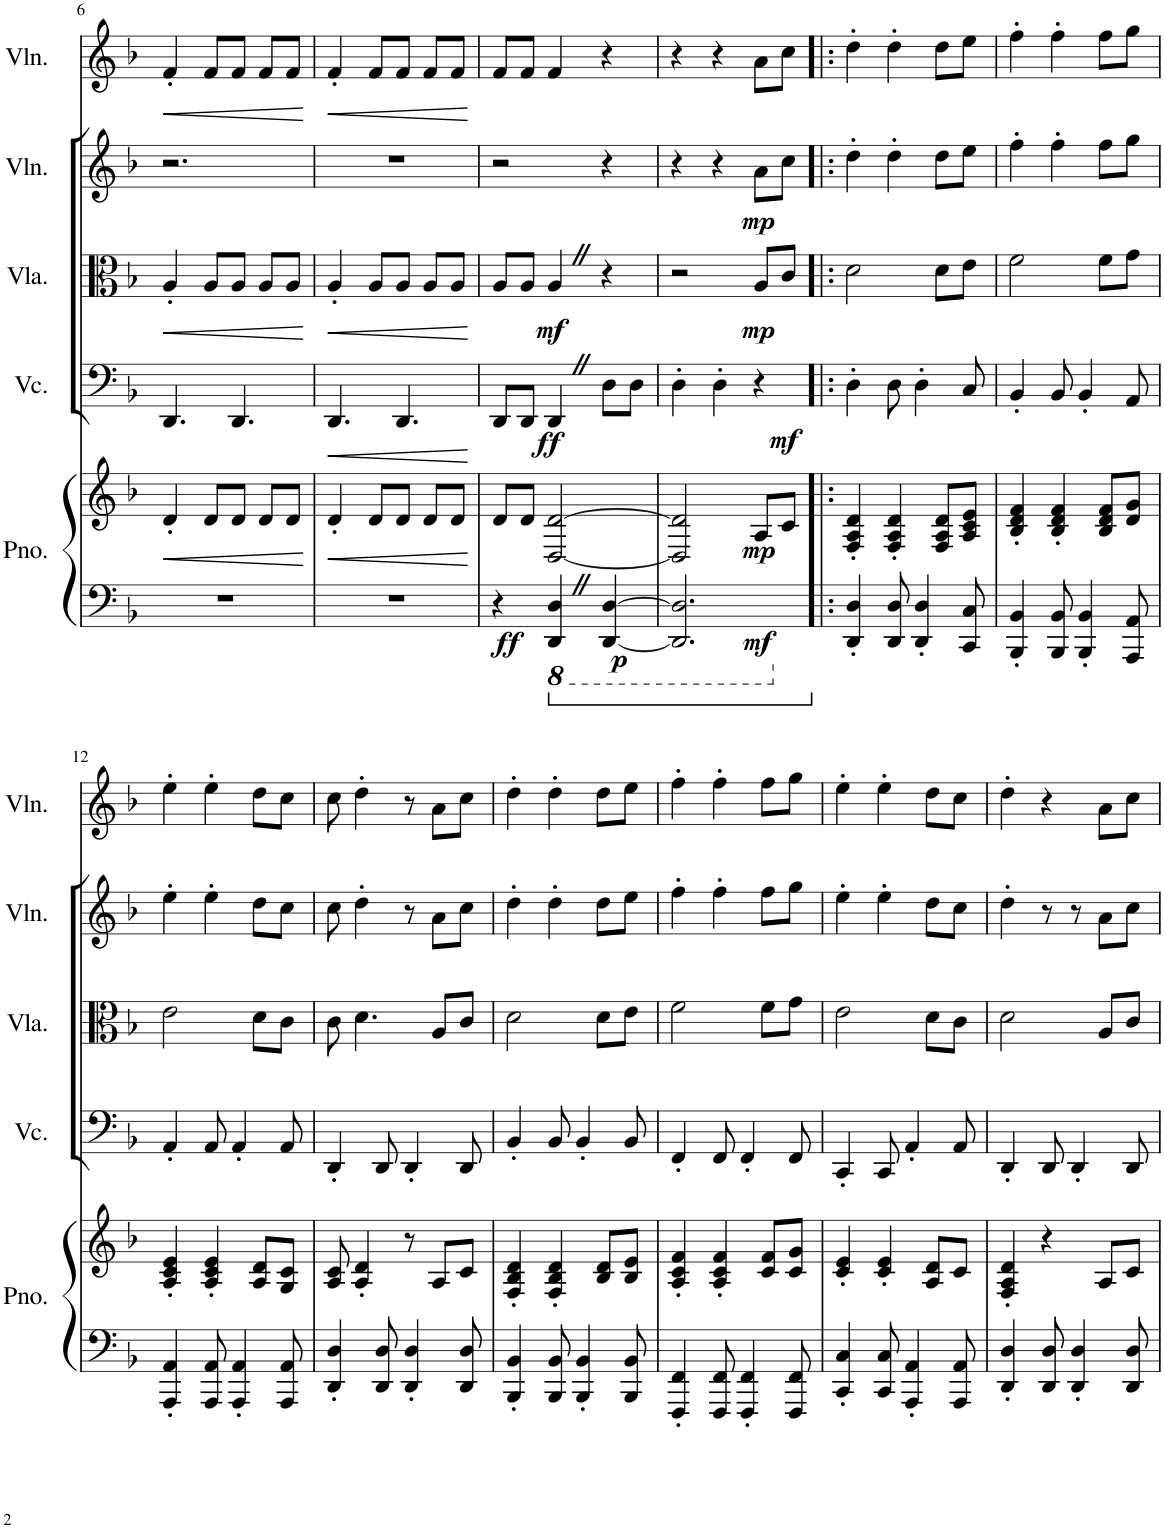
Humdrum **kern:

**kern	**kern	**dynam	**kern	**dynam	**kern	**dynam	**kern	**dynam	**kern	**dynam
*part5	*part5	*part5	*part4	*part4	*part3	*part3	*part2	*part2	*part1	*part1
*staff6	*staff5	*staff5/6	*staff4	*staff4	*staff3	*staff3	*staff2	*staff2	*staff1	*staff1
*I"Piano	*	*	*I"Violoncello	*	*I"Viola	*	*I"Violin	*	*I"Violin	*
*I'Pno.	*	*	*I'Vc.	*	*I'Vla.	*	*I'Vln.	*	*I'Vln.	*
!!LO:PB:g=z
*clefF4	*clefG2	*	*clefF4	*	*clefC3	*	*clefG2	*	*clefG2	*
*k[b-]	*k[b-]	*	*k[b-]	*	*k[b-]	*	*k[b-]	*	*k[b-]	*
*M3/4	*M3/4	*	*M3/4	*	*M3/4	*	*M3/4	*	*M3/4	*
=6	=6	=6	=6	=6	=6	=6	=6	=6	=6	=6
!	!	!LO:HP:b	!	!	!	!LO:HP:b	!	!	!	!LO:HP:b
2.r	4d'/	<	4.DD/	.	4A'/	<	2.r	.	4f'/	<
.	8d/L	.	.	.	8A/L	.	.	.	8f/L	.
.	8d/J	.	4.DD/	.	8A/J	.	.	.	8f/J	.
.	8d/L	.	.	.	8A/L	.	.	.	8f/L	.
.	8d/J	.	.	.	8A/J	.	.	.	8f/J	.
.	.	[	.	.	.	[	.	.	.	[
=7	=7	=7	=7	=7	=7	=7	=7	=7	=7	=7
!	!	!LO:HP:b	!	!LO:HP:b	!	!LO:HP:b	!	!	!	!LO:HP:b
2.r	4d'/	<	4.DD/	<	4A'/	<	2.r	.	4f'/	<
.	8d/L	.	.	.	8A/L	.	.	.	8f/L	.
.	8d/J	.	4.DD/	.	8A/J	.	.	.	8f/J	.
.	8d/L	.	.	.	8A/L	.	.	.	8f/L	.
.	8d/J	.	.	.	8A/J	.	.	.	8f/J	.
.	.	[	.	[	.	[	.	.	.	[
=8	=8	=8	=8	=8	=8	=8	=8	=8	=8	=8
!	!	!LO:DY:b=2	!	!	!	!	!	!	!	!
4r	8d/L	ff	8DD/L	.	8A/L	.	2r	.	8f/L	.
.	8d/J	.	8DD/J	.	8A/J	.	.	.	8f/J	.
*8ba	*	*	*	*	*	*	*	*	*	*
!	!	!	!	!LO:DY:b	!	!LO:DY:b	!	!	!	!
4DDD/Z 4DD/Z	[2D/ [2d/	.	4DDZ/	ff	4AZ/	mf	.	.	4f/	.
!	!	!LO:DY:b=2	!	!	!	!	!	!	!	!
[4DDD/ [4DD/	.	p	8D\L	.	4r	.	4r	.	4r	.
.	.	.	8D\J	.	.	.	.	.	.	.
=9	=9	=9	=9	=9	=9	=9	=9	=9	=9	=9
*X8ba	*	*	*	*	*	*	*	*	*	*
*	*	*	*^	*	*	*	*	*	*	*
2.DD/] 2.D/]	2D/] 2d/]	.	4D'\	2ryy	.	2r	.	4r	.	4r	.
.	.	.	4D'\	.	.	.	.	4r	.	4r	.
!	!	!LO:DY:b	!	!	!	!	!	!	!	!	!
!	!	!LO:DY:n=1:b	!	!	!	!	!LO:DY:b	!	!LO:DY:b	!	!
.	8A/L	mp mf	4r	8ryy	.	8A/L	mp	8a\L	mp	8a\L	.
!	!	!	!	!	!LO:DY:b	!	!	!	!	!	!
.	8c/J	.	.	8ryy	mf	8c/J	.	8cc\J	.	8cc\J	.
*	*	*	*v	*v	*	*	*	*	*	*	*
=10!|:	=10!|:	=10!|:	=10!|:	=10!|:	=10!|:	=10!|:	=10!|:	=10!|:	=10!|:	=10!|:
4DD/' 4D/'	4F/' 4A/' 4d/'	.	4D'\	.	2d\	.	4dd'\	.	4dd'\	.
8DD/ 8D/	4F/' 4A/' 4d/'	.	8D\	.	.	.	4dd'\	.	4dd'\	.
4DD/' 4D/'	.	.	4D'\	.	.	.	.	.	.	.
.	8F/ 8A/ 8d/L	.	.	.	8d\L	.	8dd\L	.	8dd\L	.
8CC/ 8C/	8A/ 8c/ 8e/J	.	8C/	.	8e\J	.	8ee\J	.	8ee\J	.
=11	=11	=11	=11	=11	=11	=11	=11	=11	=11	=11
4BBB-/' 4BB-/'	4B-/' 4d/' 4f/'	.	4BB-'/	.	2f\	.	4ff'\	.	4ff'\	.
8BBB-/ 8BB-/	4B-/' 4d/' 4f/'	.	8BB-/	.	.	.	4ff'\	.	4ff'\	.
4BBB-/' 4BB-/'	.	.	4BB-'/	.	.	.	.	.	.	.
.	8B-/ 8d/ 8f/L	.	.	.	8f\L	.	8ff\L	.	8ff\L	.
8AAA/ 8AA/	8d/ 8g/J	.	8AA/	.	8g\J	.	8gg\J	.	8gg\J	.
!!LO:LB:g=z
=12	=12	=12	=12	=12	=12	=12	=12	=12	=12	=12
4AAA/' 4AA/'	4A/' 4c/' 4e/'	.	4AA'/	.	2e\	.	4ee'\	.	4ee'\	.
8AAA/ 8AA/	4A/' 4c/' 4e/'	.	8AA/	.	.	.	4ee'\	.	4ee'\	.
4AAA/' 4AA/'	.	.	4AA'/	.	.	.	.	.	.	.
.	8A/ 8d/L	.	.	.	8d\L	.	8dd\L	.	8dd\L	.
8AAA/ 8AA/	8G/ 8c/J	.	8AA/	.	8c\J	.	8cc\J	.	8cc\J	.
=13	=13	=13	=13	=13	=13	=13	=13	=13	=13	=13
4DD/' 4D/'	8A/ 8c/	.	4DD'/	.	8c\	.	8cc\	.	8cc\	.
.	4A/' 4d/'	.	.	.	4.d\	.	4dd'\	.	4dd'\	.
8DD/ 8D/	.	.	8DD/	.	.	.	.	.	.	.
4DD/' 4D/'	8r	.	4DD'/	.	.	.	8r	.	8r	.
.	8A/L	.	.	.	8A/L	.	8a\L	.	8a\L	.
8DD/ 8D/	8c/J	.	8DD/	.	8c/J	.	8cc\J	.	8cc\J	.
=14	=14	=14	=14	=14	=14	=14	=14	=14	=14	=14
4BBB-/' 4BB-/'	4F/' 4B-/' 4d/'	.	4BB-'/	.	2d\	.	4dd'\	.	4dd'\	.
8BBB-/ 8BB-/	4F/' 4B-/' 4d/'	.	8BB-/	.	.	.	4dd'\	.	4dd'\	.
4BBB-/' 4BB-/'	.	.	4BB-'/	.	.	.	.	.	.	.
.	8B-/ 8d/L	.	.	.	8d\L	.	8dd\L	.	8dd\L	.
8BBB-/ 8BB-/	8B-/ 8e/J	.	8BB-/	.	8e\J	.	8ee\J	.	8ee\J	.
=15	=15	=15	=15	=15	=15	=15	=15	=15	=15	=15
4FFF/' 4FF/'	4A/' 4c/' 4f/'	.	4FF'/	.	2f\	.	4ff'\	.	4ff'\	.
8FFF/ 8FF/	4A/' 4c/' 4f/'	.	8FF/	.	.	.	4ff'\	.	4ff'\	.
4FFF/' 4FF/'	.	.	4FF'/	.	.	.	.	.	.	.
.	8c/ 8f/L	.	.	.	8f\L	.	8ff\L	.	8ff\L	.
8FFF/ 8FF/	8c/ 8g/J	.	8FF/	.	8g\J	.	8gg\J	.	8gg\J	.
=16	=16	=16	=16	=16	=16	=16	=16	=16	=16	=16
4CC/' 4C/'	4c/' 4e/'	.	4CC'/	.	2e\	.	4ee'\	.	4ee'\	.
8CC/ 8C/	4c/' 4e/'	.	8CC/	.	.	.	4ee'\	.	4ee'\	.
4AAA/' 4AA/'	.	.	4AA'/	.	.	.	.	.	.	.
.	8A/ 8d/L	.	.	.	8d\L	.	8dd\L	.	8dd\L	.
8AAA/ 8AA/	8c/J	.	8AA/	.	8c\J	.	8cc\J	.	8cc\J	.
=17	=17	=17	=17	=17	=17	=17	=17	=17	=17	=17
4DD/' 4D/'	4F/' 4A/' 4d/'	.	4DD'/	.	2d\	.	4dd'\	.	4dd'\	.
8DD/ 8D/	4r	.	8DD/	.	.	.	8r	.	4r	.
4DD/' 4D/'	.	.	4DD'/	.	.	.	8r	.	.	.
.	8A/L	.	.	.	8A/L	.	8a\L	.	8a\L	.
8DD/ 8D/	8c/J	.	8DD/	.	8c/J	.	8cc\J	.	8cc\J	.
=	=	=	=	=	=	=	=	=	=	=
*-	*-	*-	*-	*-	*-	*-	*-	*-	*-	*-
